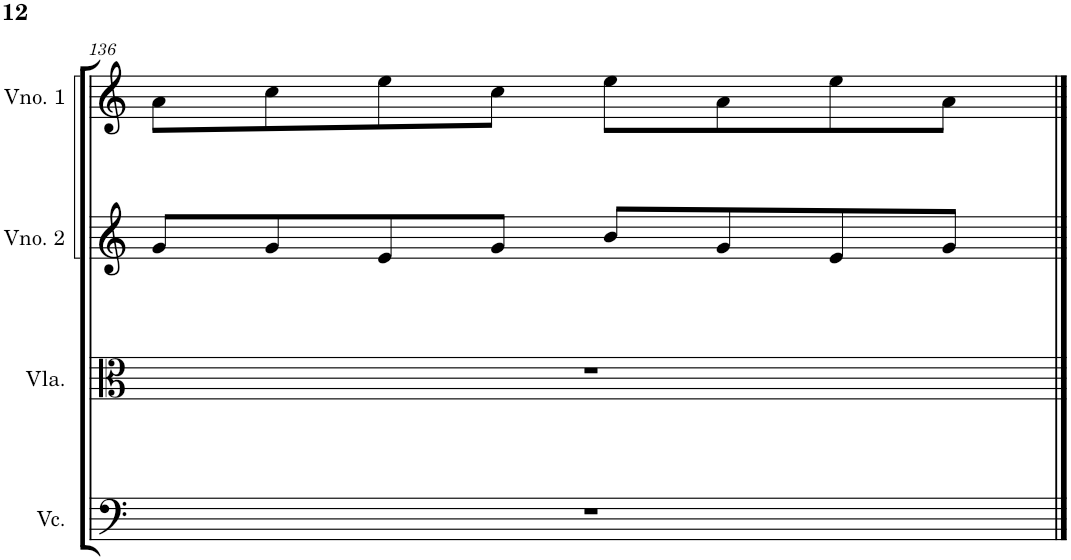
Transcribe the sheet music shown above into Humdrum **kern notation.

**kern	**kern	**kern	**kern
*part4	*part3	*part2	*part1
*staff4	*staff3	*staff2	*staff1
*I"Violoncelo	*I"Viola	*I"Violino 2	*I"Violino 1
*I'Vc.	*I'Vla.	*I'Vno. 2	*I'Vno. 1
!!LO:PB:g=z
*clefF4	*clefC3	*clefG2	*clefG2
*k[]	*k[]	*k[]	*k[]
*M4/4	*M4/4	*M4/4	*M4/4
=136	=136	=136	=136
1r	1r	8g/L	8a\L
.	.	8g/	8cc\
.	.	8e/	8ee\
.	.	8g/J	8cc\J
.	.	8b/L	8ee\L
.	.	8g/	8a\
.	.	8e/	8ee\
.	.	8g/J	8a\J
==	==	==	==
*-	*-	*-	*-
